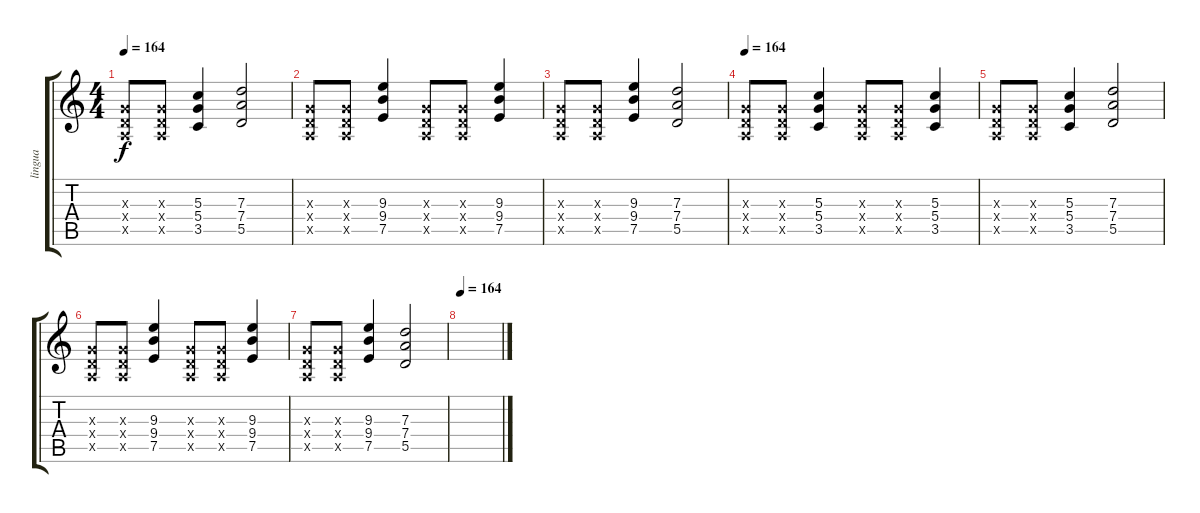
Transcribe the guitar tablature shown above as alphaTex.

\track ("lingua" "lingua") {instrument overdrivenguitar}
\staff {score tabs}
\tuning (E4 B3 G3 D3 A2 E2) {hide}
\ts (4 4)
\tempo 164
\clef g2
\ks c
(0.3{x} 0.4{x} 0.5{x}).8{dy f} (0.3{x} 0.4{x} 0.5{x}).8 (5.3 5.4 3.5).4 (7.3 7.4 5.5).2 |
(0.3{x} 0.4{x} 0.5{x}).8 (0.3{x} 0.4{x} 0.5{x}).8 (9.3 9.4 7.5).4 (0.3{x} 0.4{x} 0.5{x}).8 (0.3{x} 0.4{x} 0.5{x}).8 (9.3 9.4 7.5).4 |
(0.3{x} 0.4{x} 0.5{x}).8 (0.3{x} 0.4{x} 0.5{x}).8 (9.3 9.4 7.5).4 (7.3 7.4 5.5).2 |
\tempo 164
(0.3{x} 0.4{x} 0.5{x}).8 (0.3{x} 0.4{x} 0.5{x}).8 (5.3 5.4 3.5).4 (0.3{x} 0.4{x} 0.5{x}).8 (0.3{x} 0.4{x} 0.5{x}).8 (5.3 5.4 3.5).4 |
(0.3{x} 0.4{x} 0.5{x}).8 (0.3{x} 0.4{x} 0.5{x}).8 (5.3 5.4 3.5).4 (7.3 7.4 5.5).2 |
(0.3{x} 0.4{x} 0.5{x}).8 (0.3{x} 0.4{x} 0.5{x}).8 (9.3 9.4 7.5).4 (0.3{x} 0.4{x} 0.5{x}).8 (0.3{x} 0.4{x} 0.5{x}).8 (9.3 9.4 7.5).4 |
(0.3{x} 0.4{x} 0.5{x}).8 (0.3{x} 0.4{x} 0.5{x}).8 (9.3 9.4 7.5).4 (7.3 7.4 5.5).2 |
\tempo 164
